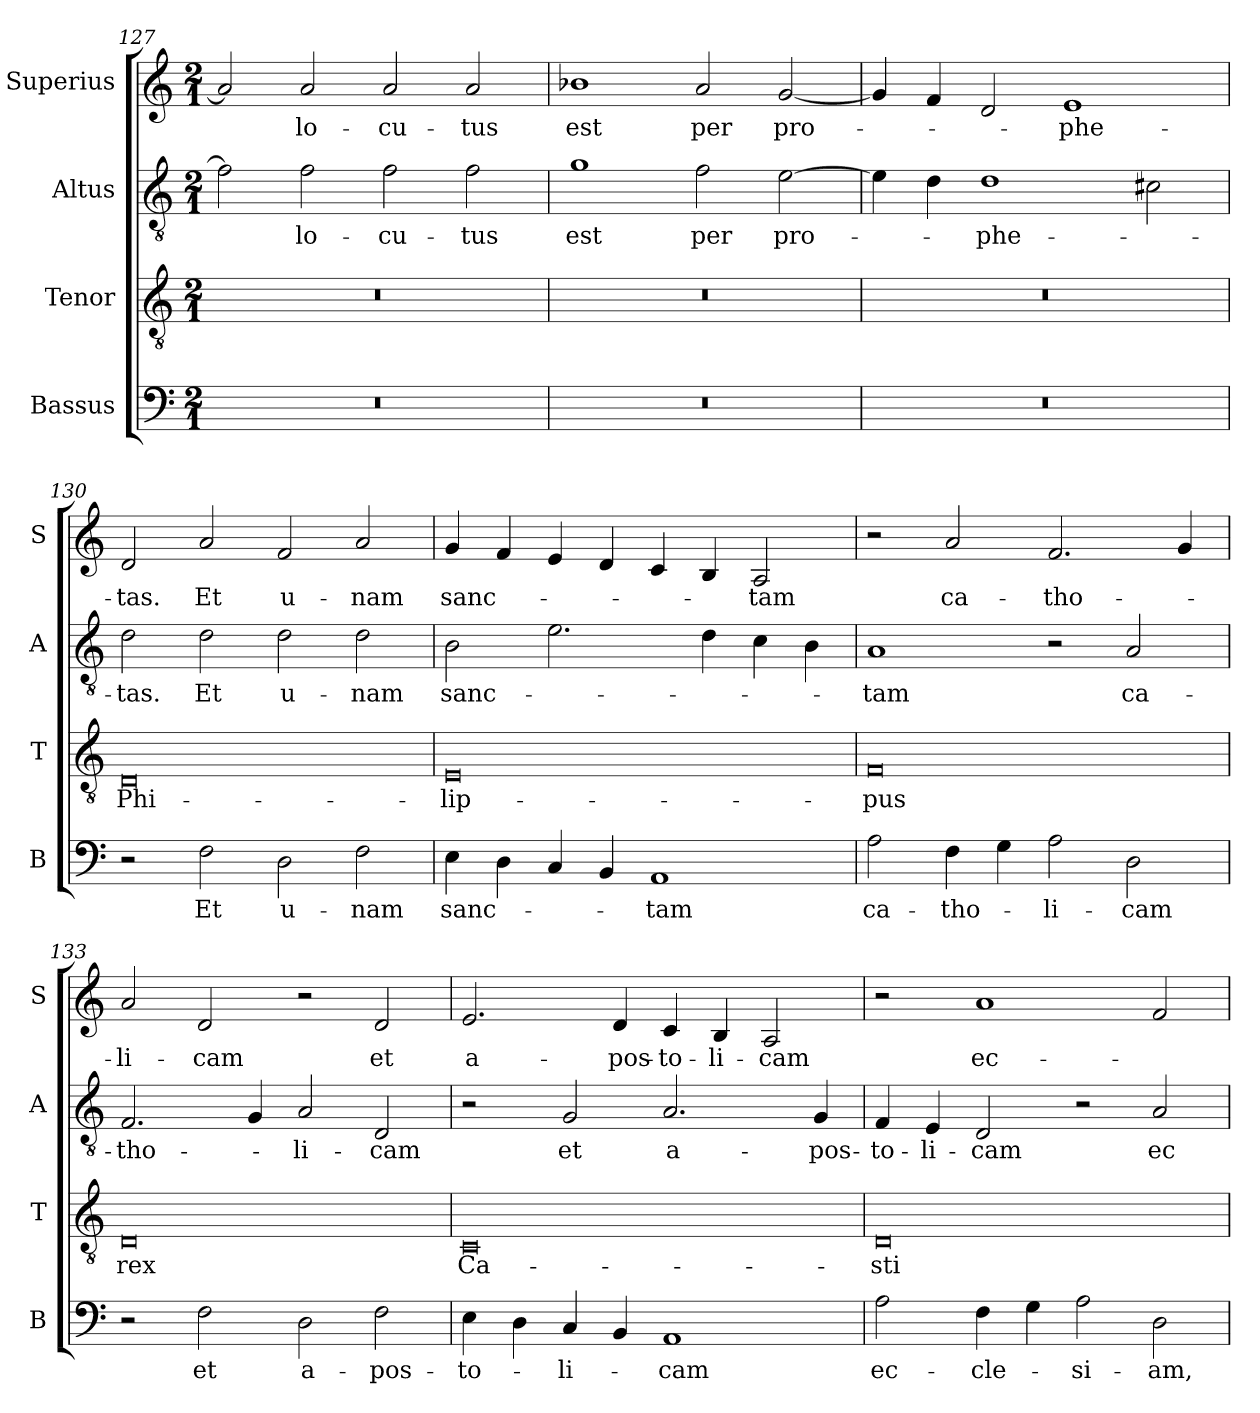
**kern	**text	**kern	**text	**kern	**text	**kern	**text
*part4	*part4	*part3	*part3	*part2	*part2	*part1	*part1
*staff4	*staff4	*staff3	*staff3	*staff2	*staff2	*staff1	*staff1
*I"Bassus	*	*I"Tenor	*	*I"Altus	*	*I"Superius	*
*I'B	*	*I'T	*	*I'A	*	*I'S	*
*clefF4	*	*clefGv2	*	*clefGv2	*	*clefG2	*
*k[]	*	*k[]	*	*k[]	*	*k[]	*
*M2/1	*	*M2/1	*	*M2/1	*	*M2/1	*
=127	=127	=127	=127	=127	=127	=127	=127
0r	.	0r	.	2f\]	.	2a/]	.
.	.	.	.	2f\	lo-	2a/	lo-
.	.	.	.	2f\	-cu-	2a/	-cu-
.	.	.	.	2f\	-tus	2a/	-tus
=128	=128	=128	=128	=128	=128	=128	=128
0r	.	0r	.	1g	est	1b-X	est
.	.	.	.	2f\	per	2a/	per
.	.	.	.	[2e\	pro-	[2g/	pro-
=129	=129	=129	=129	=129	=129	=129	=129
0r	.	0r	.	4e\]	.	4g/]	.
.	.	.	.	4d\	.	4f/	.
.	.	.	.	1d	-phe-	2d/	.
.	.	.	.	.	.	1e	-phe-
.	.	.	.	2c#X\	.	.	.
=130	=130	=130	=130	=130	=130	=130	=130
2r	.	0D	Phi-	2d\	-tas.	2d/	-tas.
2F\	Et	.	.	2d\	Et	2a/	Et
2D\	u-	.	.	2d\	u-	2f/	u-
2F\	-nam	.	.	2d\	-nam	2a/	-nam
=131	=131	=131	=131	=131	=131	=131	=131
4E\	sanc-	0E	-lip-	2B\	sanc-	4g/	sanc-
4D\	.	.	.	.	.	4f/	.
4C/	.	.	.	2.e\	.	4e/	.
4BB/	.	.	.	.	.	4d/	.
1AA	-tam	.	.	.	.	4c/	.
.	.	.	.	4d\	.	4B/	.
.	.	.	.	4c\	.	2A/	-tam
.	.	.	.	4B\	.	.	.
=132	=132	=132	=132	=132	=132	=132	=132
2A\	ca-	0F	-pus	1A	-tam	2r	.
4F\	-tho-	.	.	.	.	2a/	ca-
4G\	.	.	.	.	.	.	.
2A\	-li-	.	.	2r	.	2.f/	-tho-
2D\	-cam	.	.	2A/	ca-	.	.
.	.	.	.	.	.	4g/	.
=133	=133	=133	=133	=133	=133	=133	=133
2r	.	0D	rex	2.F/	-tho-	2a/	-li-
2F\	et	.	.	.	.	2d/	-cam
.	.	.	.	4G/	.	.	.
2D\	a-	.	.	2A/	-li-	2r	.
2F\	-pos-	.	.	2D/	-cam	2d/	et
=134	=134	=134	=134	=134	=134	=134	=134
4E\	-to-	0C	Ca-	2r	.	2.e/	a-
4D\	.	.	.	.	.	.	.
4C/	-li-	.	.	2G/	et	.	.
4BB/	.	.	.	.	.	4d/	-pos-
1AA	-cam	.	.	2.A/	a-	4c/	-to-
.	.	.	.	.	.	4B/	-li-
.	.	.	.	.	.	2A/	-cam
.	.	.	.	4G/	-pos-	.	.
=135	=135	=135	=135	=135	=135	=135	=135
2A\	ec-	0D	-sti-	4F/	-to-	2r	.
.	.	.	.	4E/	-li-	.	.
4F\	-cle-	.	.	2D/	-cam	1a	ec-
4G\	.	.	.	.	.	.	.
2A\	-si-	.	.	2r	.	.	.
2D\	-am,	.	.	2A/	ec-	2f/	.
=	=	=	=	=	=	=	=
*-	*-	*-	*-	*-	*-	*-	*-
